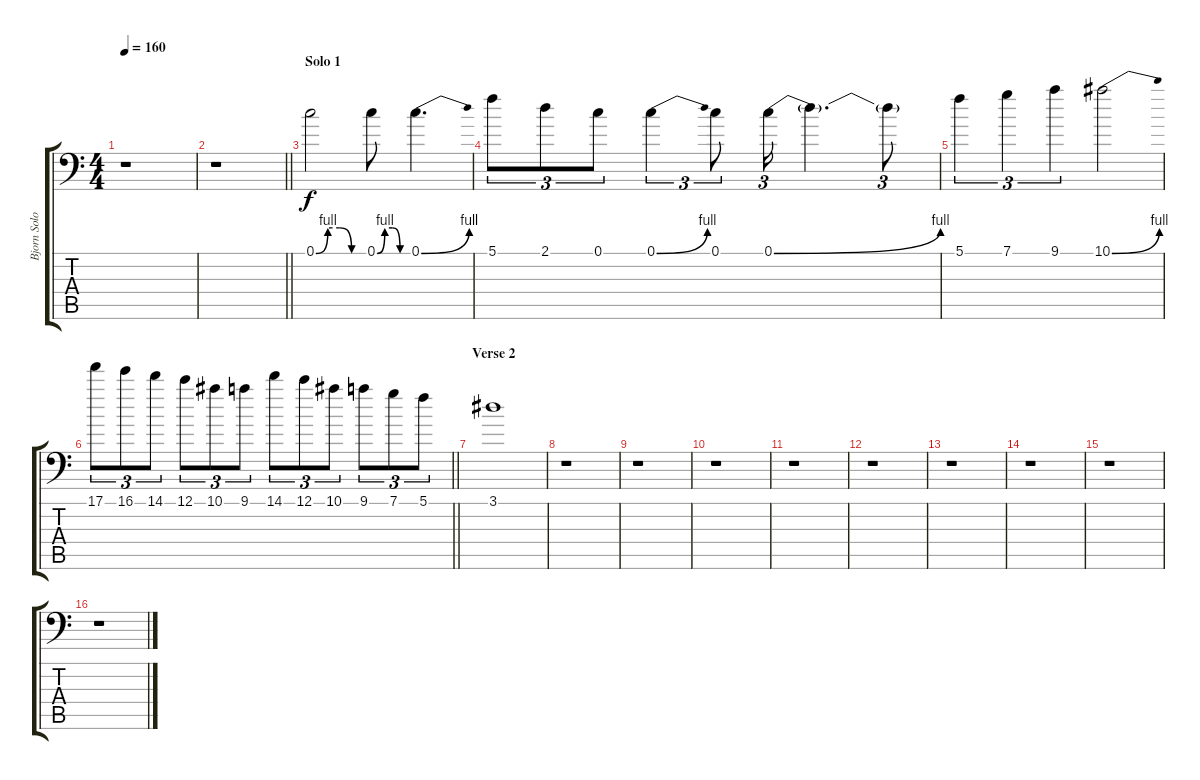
\track ("Bjorn Solo" "Bjorn Solo") {instrument distortionguitar}
\staff {score tabs}
\tuning (C4 G3 Eb3 Bb2 F2 Bb1) {hide}
\ts (4 4)
\tempo 160
\clef f4
\ks c
r.1{dy f} |
\barLineRight lightlight
r.1 |
\section ("" "Solo 1")
0.1{be (custom 0 0 15 4 30 4 45 0 60 0)}.2 0.1{be (custom 0 0 15 4 30 4 45 0 60 0)}.8 0.1{be (bend 0 0 60 4)}.4{d} |
5.1.8{tu (3 2)} 2.1.8{tu (3 2)} 0.1.8{tu (3 2)} 0.1{be (bend 0 0 60 4)}.4{tu (3 2)} 0.1.8{tu (3 2)} 0.1{be (bend 0 0 60 4)}.16{tu (3 2)} 0.1{t}.4{d} 0.1{t}.8{tu (3 2)} |
5.1.4{tu (3 2)} 7.1.4{tu (3 2)} 9.1.4{tu (3 2)} 10.1{be (bend 0 0 60 4)}.2 |
\barLineRight lightlight
17.1.8{tu (3 2)} 16.1.8{tu (3 2)} 14.1.8{tu (3 2)} 12.1.8{tu (3 2)} 10.1.8{tu (3 2)} 9.1.8{tu (3 2)} 14.1.8{tu (3 2)} 12.1.8{tu (3 2)} 10.1.8{tu (3 2)} 9.1.8{tu (3 2)} 7.1.8{tu (3 2)} 5.1.8{tu (3 2)} |
\section ("" "Verse 2")
3.1.1 |
r.1 |
r.1 |
r.1 |
r.1 |
r.1 |
r.1 |
r.1 |
r.1 |
r.1
